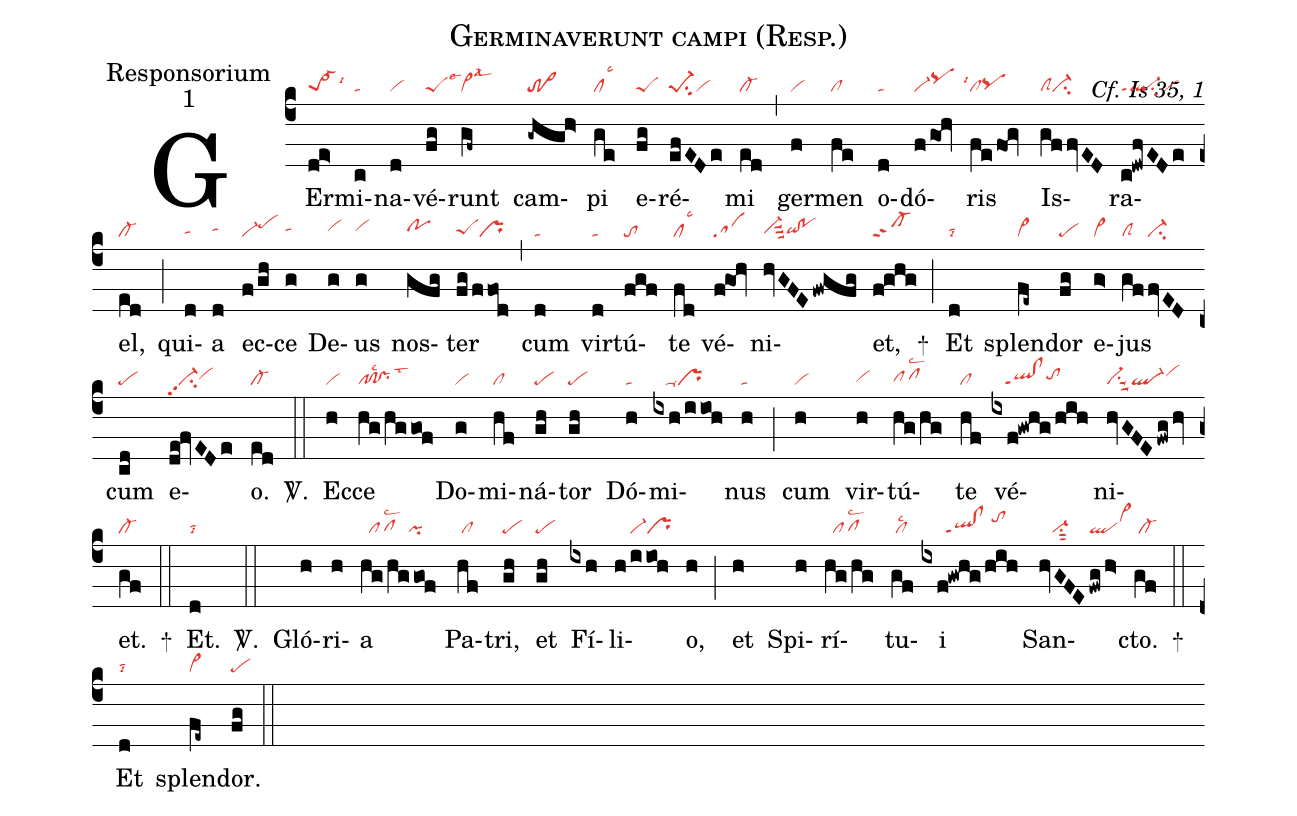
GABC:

name:Germinaverunt campi (Resp.);
office-part:Responsorium;
mode:1;
commentary:Cf. Is 35, 1;
nabc-lines:1;
%%
(c4)
GEr(de>|pe->1lsi6)mi(c|ta)na(d|vi)vé(fg|peSlse3)runt(gf~|vi>lsal3)
cam(-ghgh>|tr>)pi(ge|cllsc3) e(fg|peS)ré(efEDe|pe-1su2vi)mi(ed|cl-) (,)
ger(f|vi)men(fe|cl) o(d|ta)dó(f/gOh|vi-pqhi)ris(fe/fOg|``cllsi1pqhg) Is(gffvED|clSci-)ra(c!dwfEDe|ql-ppt1su2vi)el,(ed|cl-) (;)
qui(d|tahg)a(d|tahh) ec(f/gh|vi-pehi)ce(g|tahh) De(g|vihh)us(g|vihh) nos(gfg|pohh)ter(fg/ffod|peShgpr) (,)
cum(d|ta) vir(d|ta)tú(fgf|to)te(fd|cllsc3) vé(fgOh|sa)ni(hvGFE/fwgfg|vi-hgsuu3qihg!pohg)et,(f!ghg|cl-ppt2) +(;)
Et(d|tahhlsi8) splen(fe~|vi>)dor(fg|pe) e(g>|vi>)jus(gf|clS|fvED|ci-) cum(cd|pe) e(de!fvEDe|vi-pp2su2vihh)o.(ed|cl-) <sp>V/</sp>.(::)
Ec(h|vi)ce(hg/hggof|pf!prlsc2lst3) Do(g|vi)mi(hf|cl)ná(gh|pe)tor(gh|pe) Dó(h|ta)mi(ixh/iioh|///ta-pr)nus(h|ta) (;)
cum(h|vi) vir(h|vihg)tú(hg/hg|pfhglsc2)te(hf|cl) vé(ixf!gwhg/hih|///ql!clppt1tohh)ni(hvGFE/fwg/hv|vi-su1suu2ql-vihi)et.(gf|cl-) +(::)
Et.(d|tahhlsi8) <sp>V/</sp>.(::)
Gló(h)ri(h)a(hg/hggof|//pflsc2/pi) Pa(hf|/cl)tri,(gh|pe) et(gh|pe) Fí(ixh)li(h/iioh|////vi-pr)o,(h) (;)
et(h) Spi(h)rí(hg/hg|//pflsc2)tu(gf|/cllsc2)i(ixf!gwhg/hih|//////ql!clppt1/tohj)
San(hvGFE|///vi-su1sut2|fwg/h>|qlvi>hj)cto.(gf|/cl-) +(::)
Et(d|tahhlsi8) splen(fe~|vi>)dor.(fg|pe) (::)
